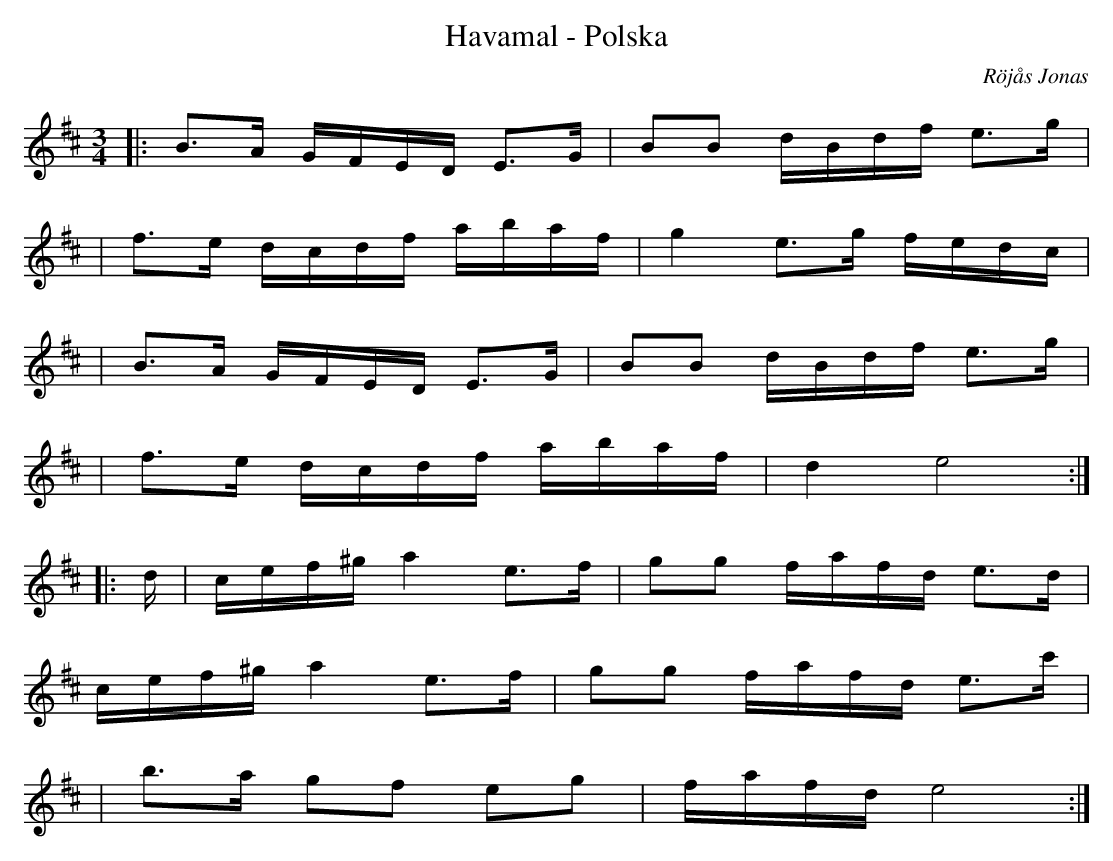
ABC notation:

X:1
T: Havamal - Polska
C: Röjås Jonas
M:3/4
L:1/16
K:E dorian
|: B3A GFED E3G | B2B2 dBdf e3g |
| f3e dcdf abaf | g4 e3g fedc |
| B3A GFED E3G | B2B2 dBdf e3g |
| f3e dcdf abaf | d4 e8 :|
|: d | cef^g a4 e3f | g2g2 fafd e3d |
cef^g a4 e3f | g2g2 fafd e3c' |
| b3a g2f2 e2g2 | fafd e8 :|
